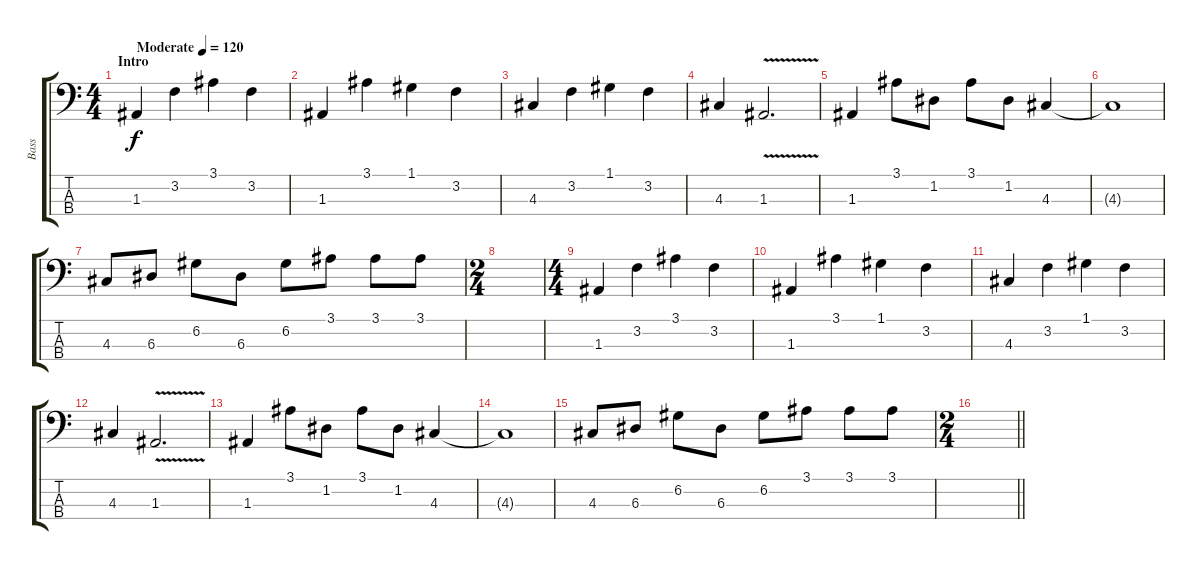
\track ("Bass" "Bass") {instrument electricbassfinger}
\staff {score tabs}
\tuning (G2 D2 A1 E1) {hide}
\ts (4 4)
\section ("" "Intro")
\tempo (120 "Moderate")
\clef f4
\ks c
1.3.4{dy f instrument electricbassfinger} 3.2.4 3.1.4 3.2.4 |
1.3.4 3.1.4 1.1.4 3.2.4 |
4.3.4 3.2.4 1.1.4 3.2.4 |
4.3.4 1.3{v}.2{d} |
1.3.4 3.1.8 1.2.8 3.1.8 1.2.8 4.3.4 |
4.3{t}.1 |
4.3.8 6.3.8 6.2.8 6.3.8 6.2.8 3.1.8 3.1.8 3.1.8 |
\ts (2 4)
|
\ts (4 4)
1.3.4 3.2.4 3.1.4 3.2.4 |
1.3.4 3.1.4 1.1.4 3.2.4 |
4.3.4 3.2.4 1.1.4 3.2.4 |
4.3.4 1.3{v}.2{d} |
1.3.4 3.1.8 1.2.8 3.1.8 1.2.8 4.3.4 |
4.3{t}.1 |
4.3.8 6.3.8 6.2.8 6.3.8 6.2.8 3.1.8 3.1.8 3.1.8 |
\ts (2 4)
\barLineRight lightlight
